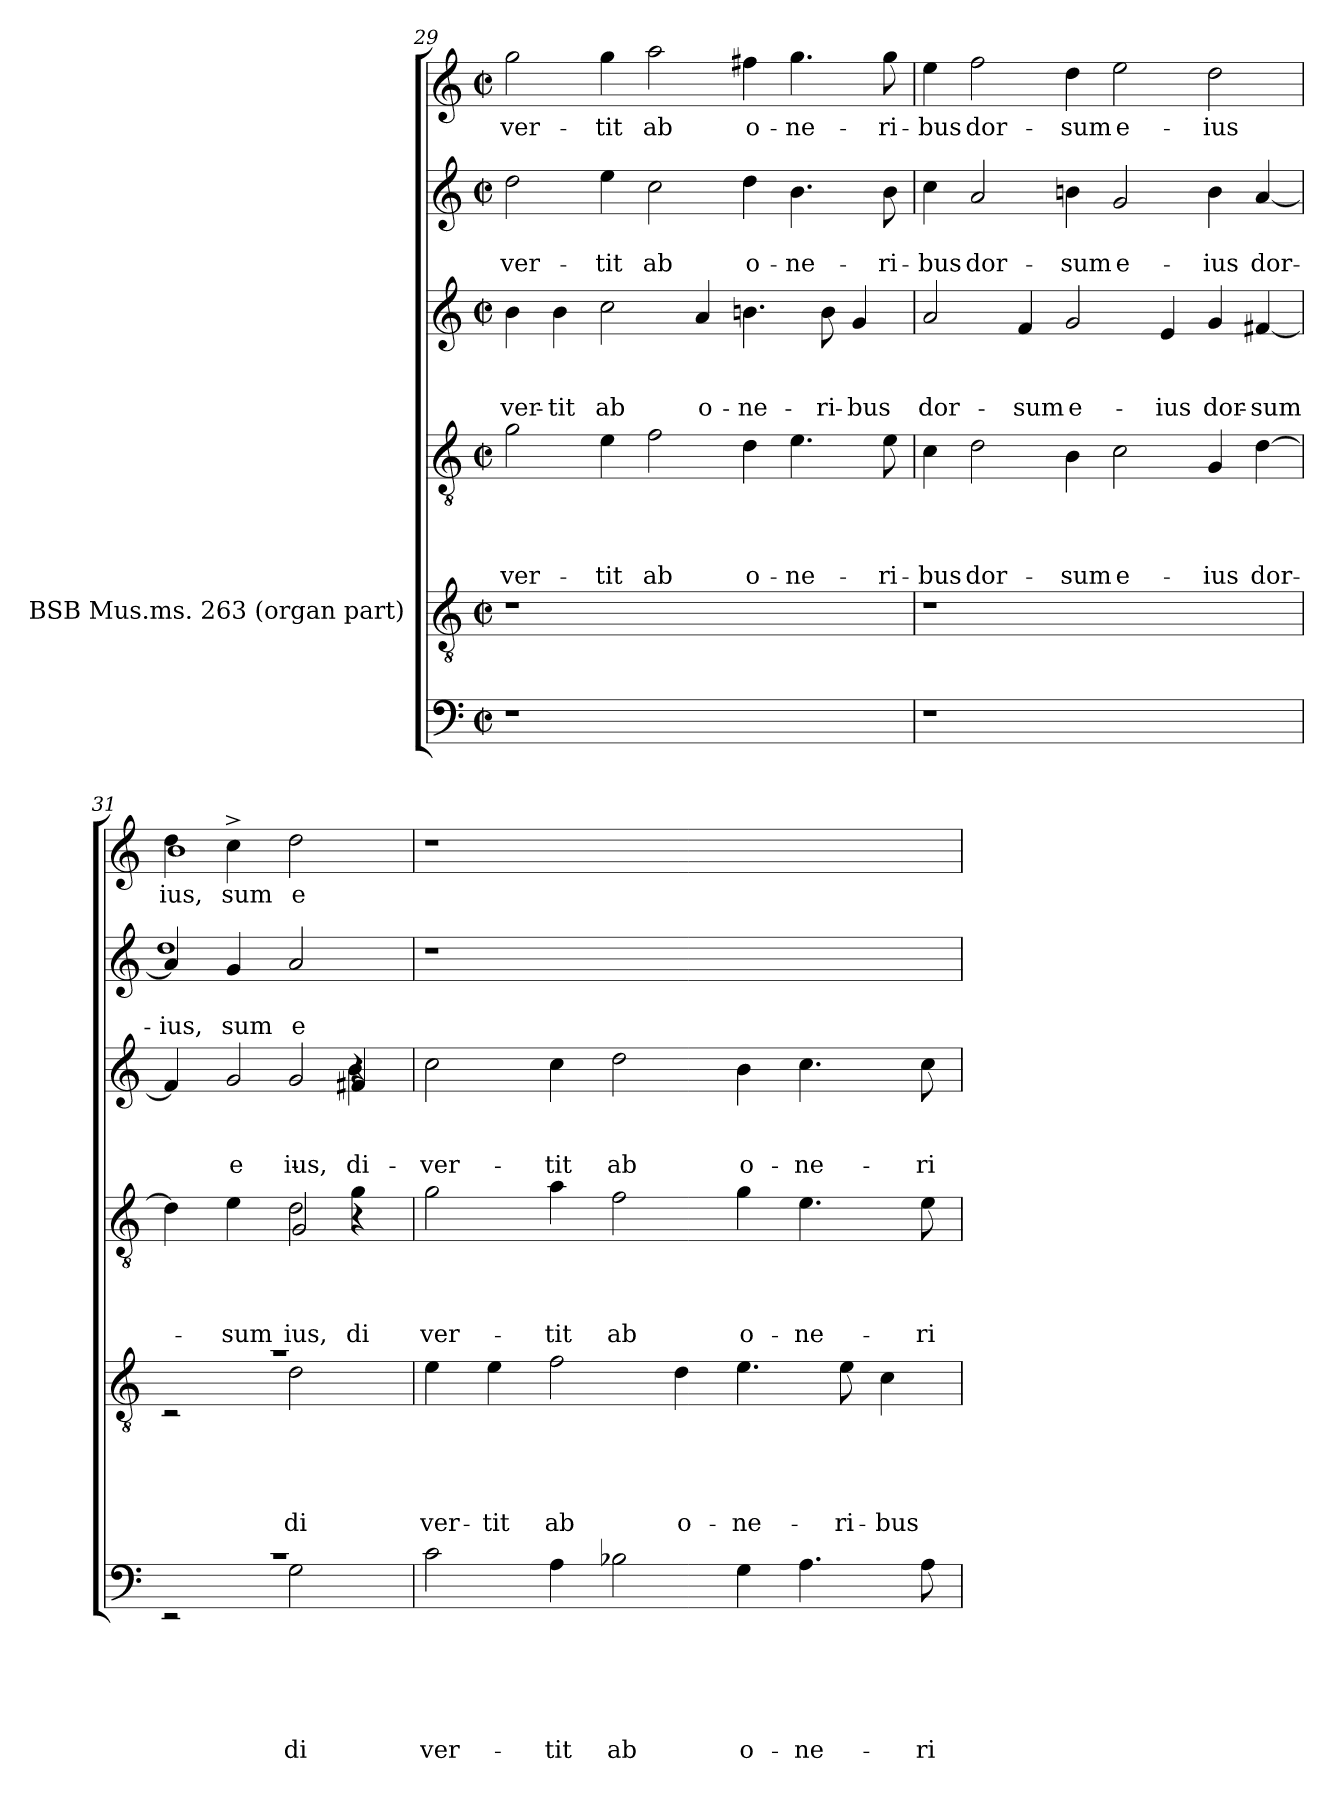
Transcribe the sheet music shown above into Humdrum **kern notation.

**kern	**text	**text	**text	**text	**text	**text	**kern	**text	**text	**text	**text	**text	**kern	**text	**text	**text	**text	**kern	**text	**text	**text	**kern	**text	**text	**kern	**text
*part6	*part6	*part6	*part6	*part6	*part6	*part6	*part5	*part5	*part5	*part5	*part5	*part5	*part4	*part4	*part4	*part4	*part4	*part3	*part3	*part3	*part3	*part2	*part2	*part2	*part1	*part1
*staff6	*staff6	*staff6	*staff6	*staff6	*staff6	*staff6	*staff5	*staff5	*staff5	*staff5	*staff5	*staff5	*staff4	*staff4	*staff4	*staff4	*staff4	*staff3	*staff3	*staff3	*staff3	*staff2	*staff2	*staff2	*staff1	*staff1
*	*	*	*	*	*	*	*I"BSB Mus.ms. 263 (organ part)	*	*	*	*	*	*	*	*	*	*	*	*	*	*	*	*	*	*	*
*clefF4	*	*	*	*	*	*	*clefGv2	*	*	*	*	*	*clefGv2	*	*	*	*	*clefG2	*	*	*	*clefG2	*	*	*clefG2	*
*k[]	*	*	*	*	*	*	*k[]	*	*	*	*	*	*k[]	*	*	*	*	*k[]	*	*	*	*k[]	*	*	*k[]	*
*C:	*	*	*	*	*	*	*C:	*	*	*	*	*	*C:	*	*	*	*	*C:	*	*	*	*C:	*	*	*C:	*
*M2/2	*	*	*	*	*	*	*M2/2	*	*	*	*	*	*M2/2	*	*	*	*	*M2/2	*	*	*	*M2/2	*	*	*M2/2	*
*met(c|)	*	*	*	*	*	*	*met(c|)	*	*	*	*	*	*met(c|)	*	*	*	*	*met(c|)	*	*	*	*met(c|)	*	*	*met(c|)	*
=29	=29	=29	=29	=29	=29	=29	=29	=29	=29	=29	=29	=29	=29	=29	=29	=29	=29	=29	=29	=29	=29	=29	=29	=29	=29	=29
!	!	!	!	!	!	!	!	!	!	!	!	!	!	!	!	!	!LO:LY:b	!	!	!	!LO:LY:b	!	!	!LO:LY:b	!	!LO:LY:b
1r	.	.	.	.	.	.	1r	.	.	.	.	.	2g\	.	.	.	-ver-	4b\	.	.	-ver-	2dd\	.	-ver-	2gg\	-ver-
!	!	!	!	!	!	!	!	!	!	!	!	!	!	!	!	!	!	!	!	!	!LO:LY:b	!	!	!	!	!
.	.	.	.	.	.	.	.	.	.	.	.	.	.	.	.	.	.	4b\	.	.	-tit	.	.	.	.	.
!	!	!	!	!	!	!	!	!	!	!	!	!	!	!	!	!	!LO:LY:b	!	!	!	!LO:LY:b	!	!	!LO:LY:b	!	!LO:LY:b
.	.	.	.	.	.	.	.	.	.	.	.	.	4e\	.	.	.	-tit	2cc\	.	.	ab	4ee\	.	-tit	4gg\	-tit
!	!	!	!	!	!	!	!	!	!	!	!	!	!	!	!	!	!LO:LY:b	!	!	!	!	!	!	!LO:LY:b	!	!LO:LY:b
.	.	.	.	.	.	.	.	.	.	.	.	.	2f\	.	.	.	ab	.	.	.	.	2cc\	.	ab	2aa\	ab
!	!	!	!	!	!	!	!	!	!	!	!	!	!	!	!	!	!	!	!	!	!LO:LY:b	!	!	!	!	!
1ryy	.	.	.	.	.	.	1ryy	.	.	.	.	.	.	.	.	.	.	4a/	.	.	o-	.	.	.	.	.
!	!	!	!	!	!	!	!	!	!	!	!	!	!	!	!	!	!LO:LY:b	!	!	!	!LO:LY:b	!	!	!LO:LY:b	!	!LO:LY:b
.	.	.	.	.	.	.	.	.	.	.	.	.	4d\	.	.	.	o-	4.bni\	.	.	-ne-	4dd\	.	o-	4ff#X\	o-
!	!	!	!	!	!	!	!	!	!	!	!	!	!	!	!	!	!LO:LY:b	!	!	!	!	!	!	!LO:LY:b	!	!LO:LY:b
.	.	.	.	.	.	.	.	.	.	.	.	.	4.e\	.	.	.	-ne-	.	.	.	.	4.b\	.	-ne-	4.gg\	-ne-
!	!	!	!	!	!	!	!	!	!	!	!	!	!	!	!	!	!	!	!	!	!LO:LY:b	!	!	!	!	!
.	.	.	.	.	.	.	.	.	.	.	.	.	.	.	.	.	.	8b\	.	.	-ri-	.	.	.	.	.
!	!	!	!	!	!	!	!	!	!	!	!	!	!	!	!	!	!	!	!	!	!LO:LY:b:rj	!	!	!	!	!
.	.	.	.	.	.	.	.	.	.	.	.	.	.	.	.	.	.	4g/	.	.	-bus	.	.	.	.	.
!	!	!	!	!	!	!	!	!	!	!	!	!	!	!	!	!	!LO:LY:b	!	!	!	!	!	!	!LO:LY:b	!	!LO:LY:b
.	.	.	.	.	.	.	.	.	.	.	.	.	8e\	.	.	.	-ri-	.	.	.	.	8b\	.	-ri-	8gg\	-ri-
=30	=30	=30	=30	=30	=30	=30	=30	=30	=30	=30	=30	=30	=30	=30	=30	=30	=30	=30	=30	=30	=30	=30	=30	=30	=30	=30
!	!	!	!	!	!	!	!	!	!	!	!	!	!	!	!	!	!LO:LY:b	!	!	!	!LO:LY:b	!	!	!LO:LY:b	!	!LO:LY:b
1r	.	.	.	.	.	.	1r	.	.	.	.	.	4c\	.	.	.	-bus	2a/	.	.	dor-	4cc\	.	-bus	4ee\	-bus
!	!	!	!	!	!	!	!	!	!	!	!	!	!	!	!	!	!LO:LY:b	!	!	!	!	!	!	!LO:LY:b	!	!LO:LY:b
.	.	.	.	.	.	.	.	.	.	.	.	.	2d\	.	.	.	dor-	.	.	.	.	2a/	.	dor-	2ff\	dor-
!	!	!	!	!	!	!	!	!	!	!	!	!	!	!	!	!	!	!	!	!	!LO:LY:b	!	!	!	!	!
.	.	.	.	.	.	.	.	.	.	.	.	.	.	.	.	.	.	4f/	.	.	-sum	.	.	.	.	.
!	!	!	!	!	!	!	!	!	!	!	!	!	!	!	!	!	!LO:LY:b	!	!	!	!LO:LY:b	!	!	!LO:LY:b	!	!LO:LY:b
.	.	.	.	.	.	.	.	.	.	.	.	.	4B\	.	.	.	-sum	2g/	.	.	e-	4bn\	.	-sum	4dd\	-sum
!	!	!	!	!	!	!	!	!	!	!	!	!	!	!	!	!	!LO:LY:b	!	!	!	!	!	!	!LO:LY:b	!	!LO:LY:b
1ryy	.	.	.	.	.	.	1ryy	.	.	.	.	.	2c\	.	.	.	e-	.	.	.	.	2g/	.	e-	2ee\	e-
!	!	!	!	!	!	!	!	!	!	!	!	!	!	!	!	!	!	!	!	!	!LO:LY:b	!	!	!	!	!
.	.	.	.	.	.	.	.	.	.	.	.	.	.	.	.	.	.	4e/	.	.	-ius	.	.	.	.	.
!	!	!	!	!	!	!	!	!	!	!	!	!	!	!	!	!	!LO:LY:b	!	!	!	!LO:LY:b	!	!	!LO:LY:b	!	!LO:LY:b
.	.	.	.	.	.	.	.	.	.	.	.	.	4G/	.	.	.	-ius	4g/	.	.	dor-	4b\	.	-ius	2dd\	-ius
!	!	!	!	!	!	!	!	!	!	!	!	!	!	!	!	!	!LO:LY:b	!	!	!	!LO:LY:b	!	!	!LO:LY:b	!	!
.	.	.	.	.	.	.	.	.	.	.	.	.	[>4d\	.	.	.	dor-	[>4f#X/	.	.	-sum	[>4a/	.	dor-	.	.
!!LO:PB:g=z
=31	=31	=31	=31	=31	=31	=31	=31	=31	=31	=31	=31	=31	=31	=31	=31	=31	=31	=31	=31	=31	=31	=31	=31	=31	=31	=31
*^	*	*	*	*	*	*	*^	*	*	*	*	*	*^	*	*	*	*	*^	*	*	*	*^	*	*	*	*
*	*	*	*	*	*	*	*	*	*	*	*	*	*	*	*	*^	*	*	*	*	*	*^	*	*	*	*	*	*	*	*	*
*	*	*	*	*	*	*	*	*	*	*	*	*	*	*	*	*	*^	*	*	*	*	*	*	*^	*	*	*	*	*	*	*	*	*
!	!	!	!	!	!	!	!	!	!	!	!	!	!	!	!	!	!	!	!	!	!	!	!	!	!	!	!	!	!	!	!	!	!LO:LY:b	!	!LO:LY:b
*	*	*	*	*	*	*	*	*	*	*	*	*	*	*	*	*	*	*	*	*	*	*	*	*	*	*	*	*	*	*	*	*	*	*^	*
!	!	!	!	!	!	!	!	!	!	!	!	!	!	!	!	!	!	!	!	!	!	!	!	!	!	!	!	!	!	!	!	!	!	!	!	!LO:LY:b
1rc	2rEE	.	.	.	.	.	.	1ra	2rC	.	.	.	.	.	4d\]	2ryy	2.ryy	2.ryy	.	.	.	.	4f#/]	2ryy	2.ryy	2.ryy	.	.	.	4a/]	1dd	.	-ius,	4dd\	1b	-ius,
!	!	!	!	!	!	!	!	!	!	!	!	!	!	!	!	!	!	!	!	!	!	!LO:LY:b	!	!	!	!	!	!	!LO:LY:b	!	!	!	!LO:LY:b	!	!	!LO:LY:b:rj
.	.	.	.	.	.	.	.	.	.	.	.	.	.	.	4e\	.	.	.	.	.	.	-sum	2g/	.	.	.	.	.	e-	4g/	.	.	-sum	4cc^<\	.	-sum
!	!	!	!	!	!	!	!LO:LY:b	!	!	!	!	!	!	!LO:LY:b	!	!	!	!	!	!	!	!LO:LY:b	!	!	!	!	!	!	!	!	!	!	!	!	!	!
!	!	!	!	!	!	!	!	!	!	!	!	!	!	!	!	!	!	!	!	!	!	!LO:LY:b	!	!	!	!	!	!	!LO:LY:b	!	!	!	!LO:LY:b	!	!	!LO:LY:b
.	2G\	.	.	.	.	.	di-	.	2d\	.	.	.	.	di-	2d\	2G/	.	.	.	.	.	-ius,	.	2g/	.	.	.	.	-ius,	2a/	.	.	e-	2dd\	.	e-
!	!	!	!	!	!	!	!	!	!	!	!	!	!	!	!	!	!	!	!	!	!	!LO:LY:b	!	!	!	!	!	!	!LO:LY:b	!	!	!	!	!	!	!
.	.	.	.	.	.	.	.	.	.	.	.	.	.	.	.	.	4r	4g\	.	.	.	di-	4f#X/	.	4r	4b\	.	.	di-	.	.	.	.	.	.	.
*v	*v	*	*	*	*	*	*	*	*	*	*	*	*	*	*	*	*	*	*	*	*	*	*	*	*	*	*	*	*	*v	*v	*	*	*v	*v	*
*	*	*	*	*	*	*	*v	*v	*	*	*	*	*	*	*	*	*	*	*	*	*	*	*	*	*	*	*	*	*	*	*	*	*
=32	=32	=32	=32	=32	=32	=32	=32	=32	=32	=32	=32	=32	=32	=32	=32	=32	=32	=32	=32	=32	=32	=32	=32	=32	=32	=32	=32	=32	=32	=32	=32	=32
!	!	!	!	!	!	!LO:LY:b	!	!	!	!	!	!LO:LY:b	!	!	!	!	!	!	!	!LO:LY:b	!	!	!	!	!	!	!LO:LY:b	!	!	!	!	!
*	*	*	*	*	*	*	*	*	*	*	*	*	*v	*v	*v	*v	*	*	*	*	*	*	*	*	*	*	*	*	*	*	*	*
*	*	*	*	*	*	*	*	*	*	*	*	*	*	*	*	*	*	*v	*v	*v	*v	*	*	*	*	*	*	*	*
2c\	.	.	.	.	.	-ver-	4e\	.	.	.	.	-ver-	2g\	.	.	.	-ver-	2cc\	.	.	-ver-	1r	.	.	1r	.
!	!	!	!	!	!	!	!	!	!	!	!	!LO:LY:b	!	!	!	!	!	!	!	!	!	!	!	!	!	!
.	.	.	.	.	.	.	4e\	.	.	.	.	-tit	.	.	.	.	.	.	.	.	.	.	.	.	.	.
!	!	!	!	!	!	!LO:LY:b	!	!	!	!	!	!LO:LY:b	!	!	!	!	!LO:LY:b	!	!	!	!LO:LY:b	!	!	!	!	!
4A\	.	.	.	.	.	-tit	2f\	.	.	.	.	ab	4a\	.	.	.	-tit	4cc\	.	.	-tit	.	.	.	.	.
!	!	!	!	!	!	!LO:LY:b	!	!	!	!	!	!	!	!	!	!	!LO:LY:b	!	!	!	!LO:LY:b	!	!	!	!	!
2B-X\	.	.	.	.	.	ab	.	.	.	.	.	.	2f\	.	.	.	ab	2dd\	.	.	ab	.	.	.	.	.
!	!	!	!	!	!	!	!	!	!	!	!	!LO:LY:b	!	!	!	!	!	!	!	!	!	!	!	!	!	!
.	.	.	.	.	.	.	4d\	.	.	.	.	o-	.	.	.	.	.	.	.	.	.	1ryy	.	.	1ryy	.
!	!	!	!	!	!	!LO:LY:b	!	!	!	!	!	!LO:LY:b	!	!	!	!	!LO:LY:b	!	!	!	!LO:LY:b	!	!	!	!	!
4G\	.	.	.	.	.	o-	4.e\	.	.	.	.	-ne-	4g\	.	.	.	o-	4b\	.	.	o-	.	.	.	.	.
!	!	!	!	!	!	!LO:LY:b	!	!	!	!	!	!	!	!	!	!	!LO:LY:b	!	!	!	!LO:LY:b	!	!	!	!	!
4.A\	.	.	.	.	.	-ne-	.	.	.	.	.	.	4.e\	.	.	.	-ne-	4.cc\	.	.	-ne-	.	.	.	.	.
!	!	!	!	!	!	!	!	!	!	!	!	!LO:LY:b	!	!	!	!	!	!	!	!	!	!	!	!	!	!
.	.	.	.	.	.	.	8e\	.	.	.	.	-ri-	.	.	.	.	.	.	.	.	.	.	.	.	.	.
!	!	!	!	!	!	!	!	!	!	!	!	!LO:LY:b:rj	!	!	!	!	!	!	!	!	!	!	!	!	!	!
.	.	.	.	.	.	.	4c\	.	.	.	.	-bus	.	.	.	.	.	.	.	.	.	.	.	.	.	.
!	!	!	!	!	!	!LO:LY:b	!	!	!	!	!	!	!	!	!	!	!LO:LY:b	!	!	!	!LO:LY:b	!	!	!	!	!
8A\	.	.	.	.	.	-ri-	.	.	.	.	.	.	8e\	.	.	.	-ri-	8cc\	.	.	-ri-	.	.	.	.	.
=	=	=	=	=	=	=	=	=	=	=	=	=	=	=	=	=	=	=	=	=	=	=	=	=	=	=
*-	*-	*-	*-	*-	*-	*-	*-	*-	*-	*-	*-	*-	*-	*-	*-	*-	*-	*-	*-	*-	*-	*-	*-	*-	*-	*-
